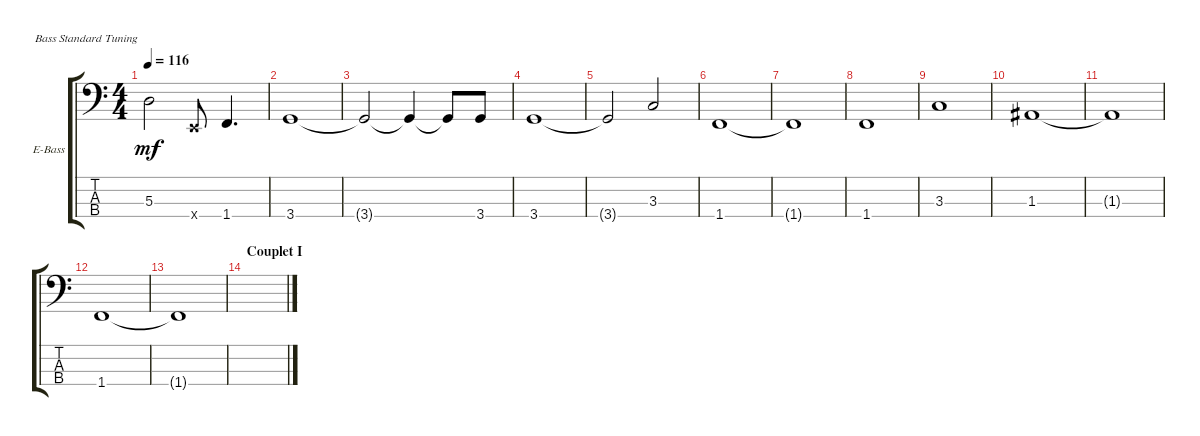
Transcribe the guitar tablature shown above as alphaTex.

\bracketExtendMode groupsimilarinstruments
\firstSystemTrackNameOrientation horizontal
\otherSystemsTrackNameOrientation horizontal
\track ("Roger Waters" "E-Bass") {multiBarRest instrument electricbassfinger}
\staff {score tabs}
\tuning (G2 D2 A1 E1)
\ts (4 4)
\tempo 116
\clef f4
\ks c
5.3{t}.2{dy mf} 0.4{x}.8 1.4.4{d} |
3.4.1 |
3.4{t}.2 3.4{t}.4 3.4{t}.8 3.4.8 |
3.4.1 |
3.4{t}.2 3.3.2 |
1.4.1 |
1.4{t}.1 |
1.4.1 |
3.3.1 |
1.3.1 |
1.3{t}.1 |
1.4.1 |
1.4{t}.1 |
\section ("" "Couplet I")
